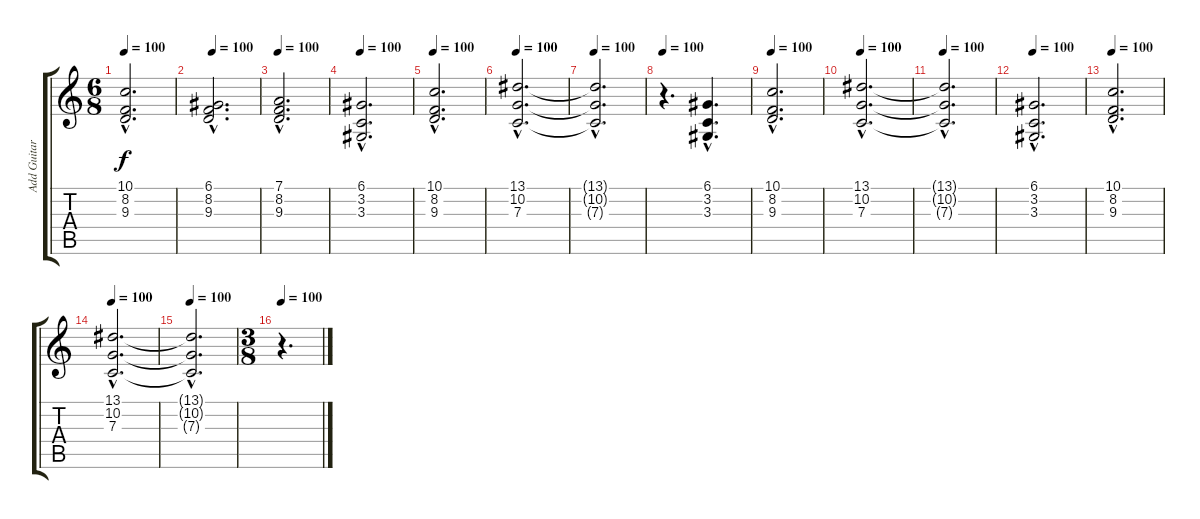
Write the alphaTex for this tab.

\track ("Add Guitar / Keys" "Add Guitar") {instrument drawbarorgan}
\staff {score tabs}
\tuning (D4 A3 F3 C3 G2 C2) {hide}
\ts (6 8)
\tempo 100
\clef g2
\ks c
(10.1{hac} 8.2{hac} 9.3{hac}).2{d dy f} |
\tempo 100
(6.1{hac} 8.2{hac} 9.3{hac}).2{d} |
\tempo 100
(7.1{hac} 8.2{hac} 9.3{hac}).2{d} |
\tempo 100
(6.1{hac} 3.2{hac} 3.3{hac}).2{d} |
\tempo 100
(10.1{hac} 8.2{hac} 9.3{hac}).2{d} |
\tempo 100
(13.1{hac} 10.2{hac} 7.3{hac}).2{d} |
\tempo 100
(13.1{hac t} 10.2{hac t} 7.3{hac t}).2{d} |
\tempo 100
r.4{d} (6.1{hac} 3.2{hac} 3.3{hac}).4{d} |
\tempo 100
(10.1{hac} 8.2{hac} 9.3{hac}).2{d} |
\tempo 100
(13.1{hac} 10.2{hac} 7.3{hac}).2{d} |
\tempo 100
(13.1{hac t} 10.2{hac t} 7.3{hac t}).2{d} |
\tempo 100
(6.1{hac} 3.2{hac} 3.3{hac}).2{d} |
\tempo 100
(10.1{hac} 8.2{hac} 9.3{hac}).2{d} |
\tempo 100
(13.1{hac} 10.2{hac} 7.3{hac}).2{d} |
\tempo 100
(13.1{hac t} 10.2{hac t} 7.3{hac t}).2{d} |
\ts (3 8)
\tempo 100
r.4{d}
